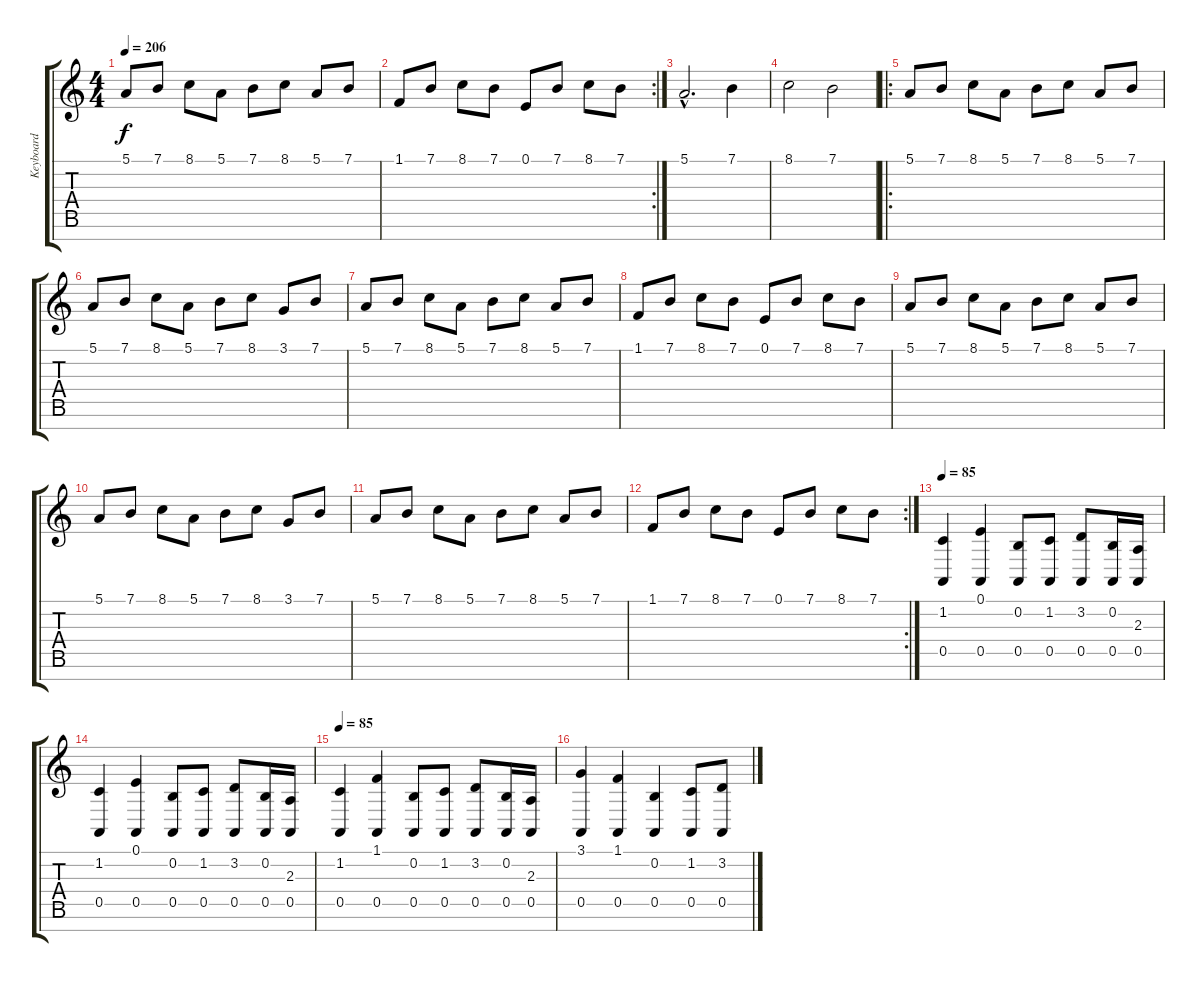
\track ("Keyboard" "Keyboard") {instrument stringensemble1}
\staff {score tabs}
\tuning (E4 B3 G3 D3 A2 E2 B1) {hide}
\ts (4 4)
\tempo 206
\clef g2
\ks c
5.1.8{dy f} 7.1.8 8.1.8 5.1.8 7.1.8 8.1.8 5.1.8 7.1.8 |
\rc 2
1.1.8 7.1.8 8.1.8 7.1.8 0.1.8 7.1.8 8.1.8 7.1.8 |
5.1{hac}.2{d} 7.1.4 |
8.1.2 7.1.2 |
\ro
5.1.8 7.1.8 8.1.8 5.1.8 7.1.8 8.1.8 5.1.8 7.1.8 |
5.1.8 7.1.8 8.1.8 5.1.8 7.1.8 8.1.8 3.1.8 7.1.8 |
5.1.8 7.1.8 8.1.8 5.1.8 7.1.8 8.1.8 5.1.8 7.1.8 |
1.1.8 7.1.8 8.1.8 7.1.8 0.1.8 7.1.8 8.1.8 7.1.8 |
5.1.8 7.1.8 8.1.8 5.1.8 7.1.8 8.1.8 5.1.8 7.1.8 |
5.1.8 7.1.8 8.1.8 5.1.8 7.1.8 8.1.8 3.1.8 7.1.8 |
5.1.8 7.1.8 8.1.8 5.1.8 7.1.8 8.1.8 5.1.8 7.1.8 |
\rc 2
1.1.8 7.1.8 8.1.8 7.1.8 0.1.8 7.1.8 8.1.8 7.1.8 |
\tempo 85
(1.2 0.5).4 (0.1 0.5).4 (0.2 0.5).8 (1.2 0.5).8 (3.2 0.5).8 (0.2 0.5).16 (2.3 0.5).16 |
(1.2 0.5).4 (0.1 0.5).4 (0.2 0.5).8 (1.2 0.5).8 (3.2 0.5).8 (0.2 0.5).16 (2.3 0.5).16 |
\tempo 85
(1.2 0.5).4 (1.1 0.5).4 (0.2 0.5).8 (1.2 0.5).8 (3.2 0.5).8 (0.2 0.5).16 (2.3 0.5).16 |
(3.1 0.5).4 (1.1 0.5).4 (0.2 0.5).4 (1.2 0.5).8 (3.2 0.5).8
